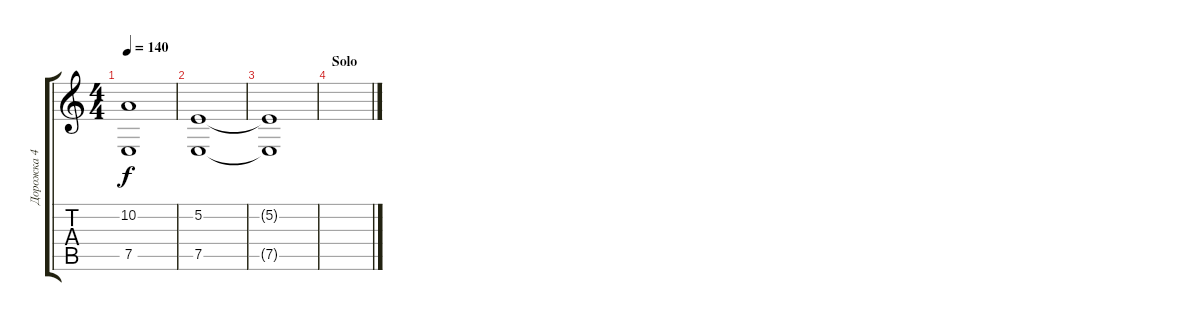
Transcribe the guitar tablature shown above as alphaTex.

\track ("Дорожка 4" "Дорожка 4") {instrument stringensemble1}
\staff {score tabs}
\tuning (E4 B3 G3 D3 A2 E2) {hide}
\ts (4 4)
\tempo 140
\clef g2
\ks c
(10.2{t} 7.5{t}).1{dy f} |
(5.2 7.5).1 |
(5.2{t} 7.5{t}).1 |
\section ("" "Solo")
